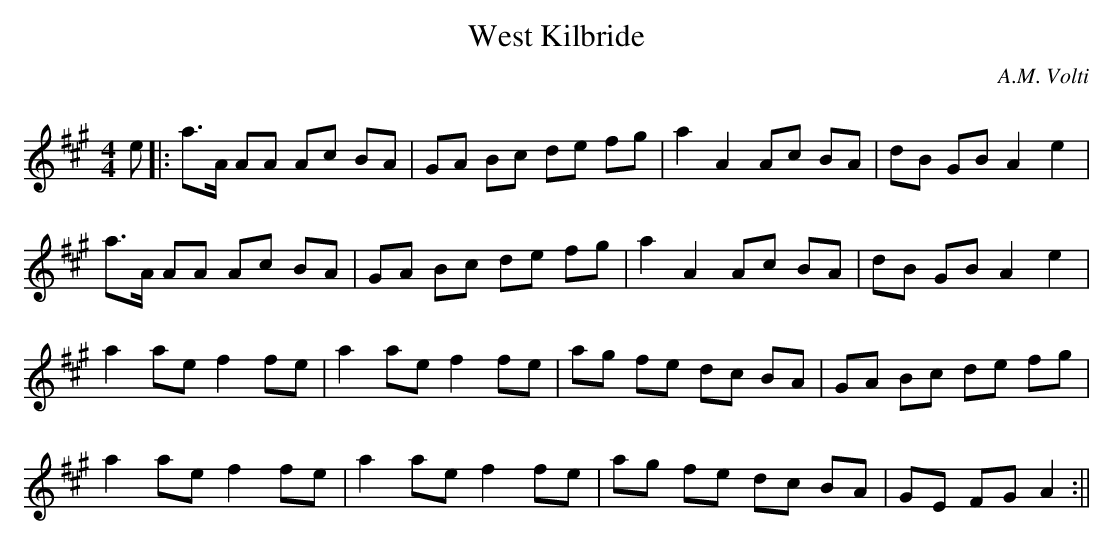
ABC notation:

X:1
T: West Kilbride
C:A.M. Volti
Q: 232
K:A
M:4/4
L:1/8
e|:a3/2A1/2 AA Ac BA|GA Bc de fg|a2 A2 Ac BA|dB GB A2 e2|
a3/2A1/2 AA Ac BA|GA Bc de fg|a2 A2 Ac BA|dB GB A2 e2|
a2 ae f2 fe|a2 ae f2 fe|ag fe dc BA|GA Bc de fg|
a2 ae f2 fe|a2 ae f2 fe|ag fe dc BA|GE FG A2:||
